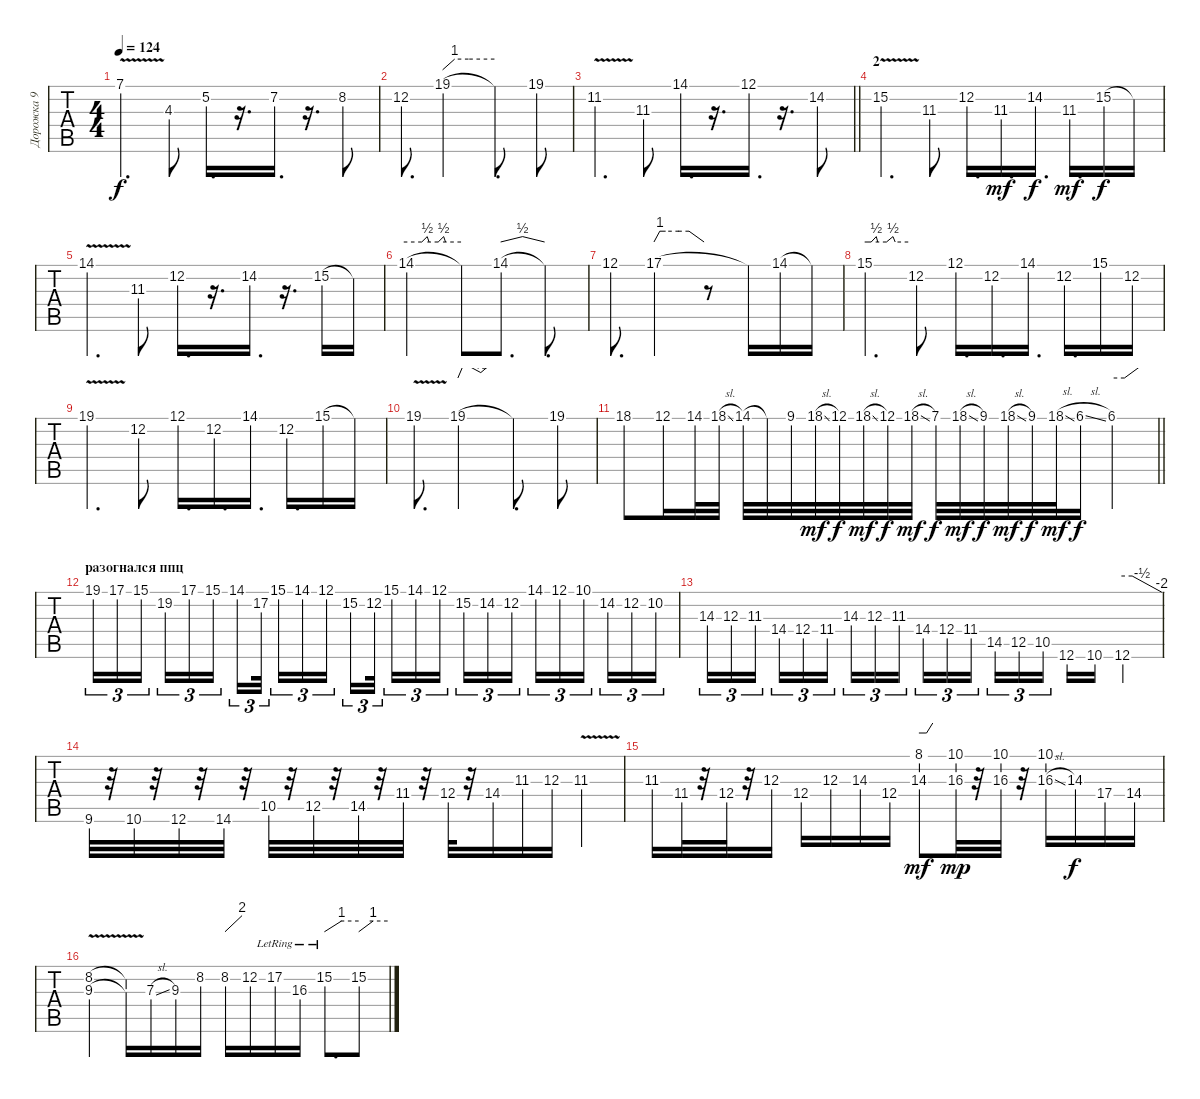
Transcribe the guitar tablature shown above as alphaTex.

\track ("Дорожка 9" "Дорожка 9") {instrument overdrivenguitar}
\staff {tabs}
\tuning (D4 A3 F3 C3 G2 D2) {hide}
\ts (4 4)
\tempo 124
\clef g2
\ks c
7.1{v}.4{d dy f} 4.3.8 5.2.16{d} r.16{d} 7.2.16{d} r.16{d} 8.2.8 |
12.2.8{d} 19.1.2{tbe (custom default 0 0 14 4 30 4 60 4) instrument guitarharmonics} 19.1{t}.8{d} 19.1.8{instrument overdrivenguitar} |
\barLineRight lightlight
11.2{v}.4{d} 11.3.8 14.1.16{d} r.16{d} 12.1.16{d} r.16{d} 14.2.8 |
\section ("" "2")
15.2{v}.4{d} 11.3.8 12.2.16{d} 11.3.16{d dy mf} 14.2.16{d dy f} 11.3.16{d dy mf} 15.2.16{dy f} 15.2{t}.16 |
14.1{v}.4{d} 11.3.8 12.2.16{d} r.16{d} 14.2.16{d} r.16{d} 15.2.16 15.2{t}.16 |
14.1.2{tbe (custom default 0 0 17 0 23 2 25 0 35 0 41 2 43 0 60 0)} 14.1{t}.8 14.1.8{d tbe (dip default 0 0 18 2 30 2 60 0)} 14.1{t}.8{d} |
12.1.8{d} 17.1.2{tbe (custom default 0 0 7 4 14 4 30 4 42 4 60 0)} r.8 17.1{t}.16 14.1.16 14.1{t}.16 |
15.1.4{d tbe (custom default 0 0 9 0 16 2 18 0 30 0 39 2 42 0 60 0)} 12.2.8 12.1.16{d} 12.2.16{d} 14.1.16{d} 12.2.16{d} 15.1.16 12.2.16 |
19.1{v}.4{d} 12.2.8 12.1.16{d} 12.2.16{d} 14.1.16{d} 12.2.16{d} 15.1.16 15.1{t}.16 |
19.1{v}.8{d} 19.1.2{tbe (custom default 0 0 5 4 14 4 25 2 32 4 41 4 60 4)} 19.1{t}.8{d} 19.1.8{instrument overdrivenguitar} |
\barLineRight lightlight
18.1.8 12.1.16 14.1.32 18.1{sl}.32 14.1.32 14.1{t}.32 9.1.32 18.1{sl}.32{dy mf} 12.1.32{dy f} 18.1{sl}.32{dy mf} 12.1.32{dy f} 18.1{sl}.32{dy mf} 7.1.32{dy f} 18.1{sl}.32{dy mf} 9.1.32{dy f} 18.1{sl}.32{dy mf} 9.1.32{dy f} 18.1{sl}.32{dy mf} 6.1{sl}.16{dy f} 6.1.4{tbe (custom default 0 0 17 0 58 18 60 18)} |
\section ("" "разогнался ппц")
19.1.16{tu (3 2)} 17.1.16{tu (3 2)} 15.1.16{tu (3 2) beam splitsecondary} 19.2.16{tu (3 2)} 17.1.16{tu (3 2)} 15.1.16{tu (3 2)} 14.1.16{tu (3 2)} 17.2.32{tu (3 2) beam splitsecondary} 15.1.16{tu (3 2)} 14.1.16{tu (3 2)} 12.1.16{tu (3 2) beam splitsecondary} 15.2.16{tu (3 2)} 12.2.32{tu (3 2)} 15.1.16{tu (3 2)} 14.1.16{tu (3 2)} 12.1.16{tu (3 2) beam splitsecondary} 15.2.16{tu (3 2)} 14.2.16{tu (3 2)} 12.2.16{tu (3 2)} 14.1.16{tu (3 2)} 12.1.16{tu (3 2)} 10.1.16{tu (3 2) beam splitsecondary} 14.2.16{tu (3 2)} 12.2.16{tu (3 2)} 10.2.16{tu (3 2)} |
14.3.16{tu (3 2)} 12.3.16{tu (3 2)} 11.3.16{tu (3 2) beam splitsecondary} 14.4.16{tu (3 2)} 12.4.16{tu (3 2)} 11.4.16{tu (3 2)} 14.3.16{tu (3 2)} 12.3.16{tu (3 2)} 11.3.16{tu (3 2) beam splitsecondary} 14.4.16{tu (3 2)} 12.4.16{tu (3 2)} 11.4.16{tu (3 2)} 14.5.16{tu (3 2)} 12.5.16{tu (3 2)} 10.5.16{tu (3 2) beam splitsecondary} 12.6.16 10.6.16 12.6.4{tbe (custom default 0 0 15 0 30 -2 60 -8)} |
9.6.32 r.32 10.6.32 r.32 12.6.32 r.32 14.6.32 r.32 10.5.32 r.32 12.5.32 r.32 14.5.32 r.32 11.4.32 r.32 12.4.32 r.32 14.4.16 11.3.16 12.3.16 11.3{v}.4 |
11.3.16 11.4.32 r.32 12.4.32 r.32 12.3.16 12.4.16 12.3.16 14.3.16 12.4.16 (8.1 14.3).8{tbe (custom default 0 0 13 0 16 0 30 4 60 4) dy mf} (10.1 16.3).32{dy mp} r.32 (10.1 16.3).32 r.32 (10.1 16.3{sl}).16 14.3.16{dy f} 17.4.16 14.4.16 |
(8.2 9.3{v}).4 (8.2{t} 9.3{t}).16 7.3{sl}.16 9.3.16 8.2.16 8.2.16{tbe (dive default 0 0 60 8)} 12.2.16 17.2{lr}.16 16.3{lr}.16 15.2{lr}.8{d tbe (custom default 0 0 30 4 60 4)} 15.2.8{tbe (custom default 0 0 30 4 60 4)}
